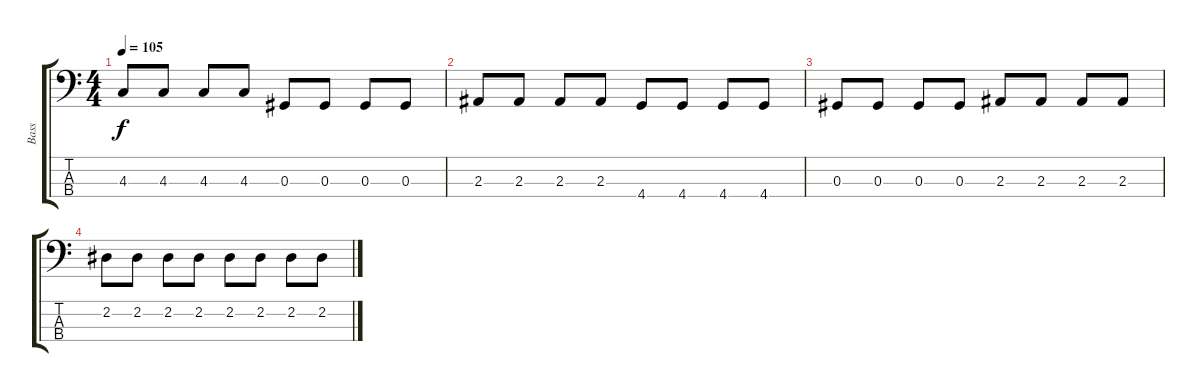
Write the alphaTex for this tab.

\track ("Bass" "Bass") {instrument electricbassfinger}
\staff {score tabs}
\tuning (Gb2 Db2 Ab1 Eb1) {hide}
\ts (4 4)
\tempo 105
\clef f4
\ks c
4.3.8{dy f} 4.3.8 4.3.8 4.3.8 0.3.8 0.3.8 0.3.8 0.3.8 |
2.3.8 2.3.8 2.3.8 2.3.8 4.4.8 4.4.8 4.4.8 4.4.8 |
0.3.8 0.3.8 0.3.8 0.3.8 2.3.8 2.3.8 2.3.8 2.3.8 |
2.2.8 2.2.8 2.2.8 2.2.8 2.2.8 2.2.8 2.2.8 2.2.8
